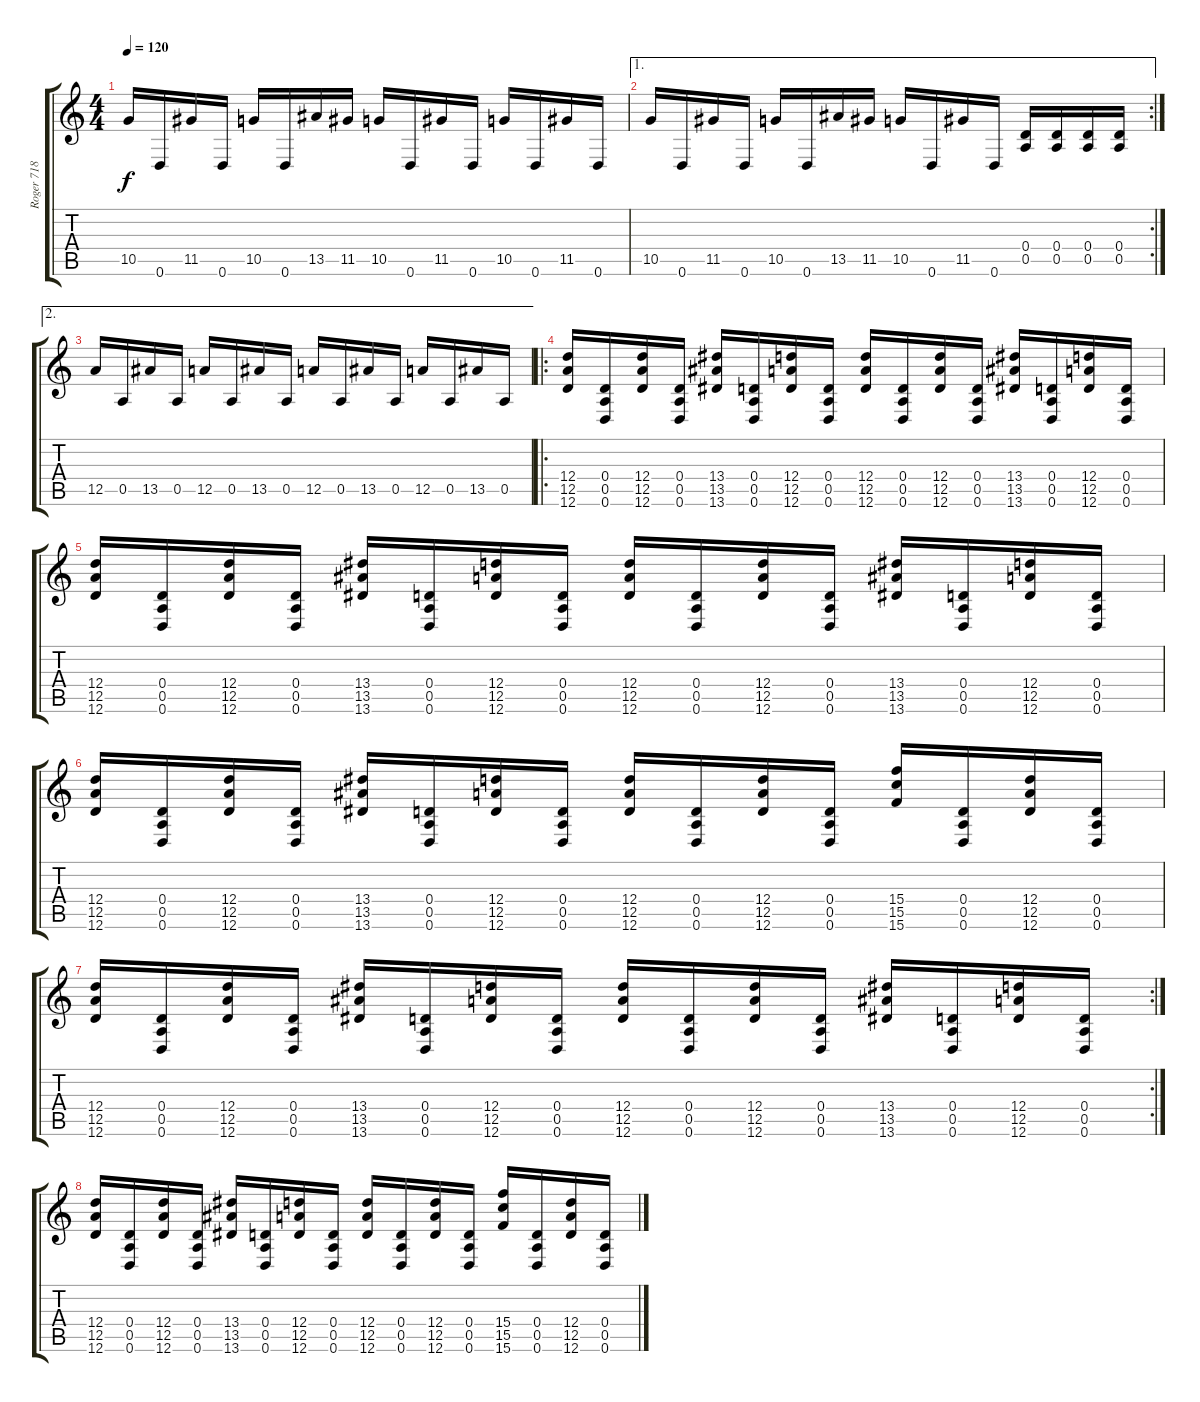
\track ("Roger 718" "Roger 718") {instrument distortionguitar}
\staff {score tabs}
\tuning (E4 B3 G3 D3 A2 D2) {hide}
\ts (4 4)
\tempo 120
\clef g2
\ks c
10.5.16{dy f} 0.6.16 11.5.16 0.6.16 10.5.16 0.6.16 13.5.16 11.5.16 10.5.16 0.6.16 11.5.16 0.6.16 10.5.16 0.6.16 11.5.16 0.6.16 |
\ae 1
\rc 2
10.5.16 0.6.16 11.5.16 0.6.16 10.5.16 0.6.16 13.5.16 11.5.16 10.5.16 0.6.16 11.5.16 0.6.16 (0.4 0.5).16 (0.4 0.5).16 (0.4 0.5).16 (0.4 0.5).16 |
\ae 2
12.5.16 0.5.16 13.5.16 0.5.16 12.5.16 0.5.16 13.5.16 0.5.16 12.5.16 0.5.16 13.5.16 0.5.16 12.5.16 0.5.16 13.5.16 0.5.16 |
\ro
(12.4 12.5 12.6).16 (0.4 0.5 0.6).16 (12.4 12.5 12.6).16 (0.4 0.5 0.6).16 (13.4 13.5 13.6).16 (0.4 0.5 0.6).16 (12.4 12.5 12.6).16 (0.4 0.5 0.6).16 (12.4 12.5 12.6).16 (0.4 0.5 0.6).16 (12.4 12.5 12.6).16 (0.4 0.5 0.6).16 (13.4 13.5 13.6).16 (0.4 0.5 0.6).16 (12.4 12.5 12.6).16 (0.4 0.5 0.6).16 |
(12.4 12.5 12.6).16 (0.4 0.5 0.6).16 (12.4 12.5 12.6).16 (0.4 0.5 0.6).16 (13.4 13.5 13.6).16 (0.4 0.5 0.6).16 (12.4 12.5 12.6).16 (0.4 0.5 0.6).16 (12.4 12.5 12.6).16 (0.4 0.5 0.6).16 (12.4 12.5 12.6).16 (0.4 0.5 0.6).16 (13.4 13.5 13.6).16 (0.4 0.5 0.6).16 (12.4 12.5 12.6).16 (0.4 0.5 0.6).16 |
(12.4 12.5 12.6).16 (0.4 0.5 0.6).16 (12.4 12.5 12.6).16 (0.4 0.5 0.6).16 (13.4 13.5 13.6).16 (0.4 0.5 0.6).16 (12.4 12.5 12.6).16 (0.4 0.5 0.6).16 (12.4 12.5 12.6).16 (0.4 0.5 0.6).16 (12.4 12.5 12.6).16 (0.4 0.5 0.6).16 (15.4 15.5 15.6).16 (0.4 0.5 0.6).16 (12.4 12.5 12.6).16 (0.4 0.5 0.6).16 |
\rc 2
(12.4 12.5 12.6).16 (0.4 0.5 0.6).16 (12.4 12.5 12.6).16 (0.4 0.5 0.6).16 (13.4 13.5 13.6).16 (0.4 0.5 0.6).16 (12.4 12.5 12.6).16 (0.4 0.5 0.6).16 (12.4 12.5 12.6).16 (0.4 0.5 0.6).16 (12.4 12.5 12.6).16 (0.4 0.5 0.6).16 (13.4 13.5 13.6).16 (0.4 0.5 0.6).16 (12.4 12.5 12.6).16 (0.4 0.5 0.6).16 |
(12.4 12.5 12.6).16 (0.4 0.5 0.6).16 (12.4 12.5 12.6).16 (0.4 0.5 0.6).16 (13.4 13.5 13.6).16 (0.4 0.5 0.6).16 (12.4 12.5 12.6).16 (0.4 0.5 0.6).16 (12.4 12.5 12.6).16 (0.4 0.5 0.6).16 (12.4 12.5 12.6).16 (0.4 0.5 0.6).16 (15.4 15.5 15.6).16 (0.4 0.5 0.6).16 (12.4 12.5 12.6).16 (0.4 0.5 0.6).16
